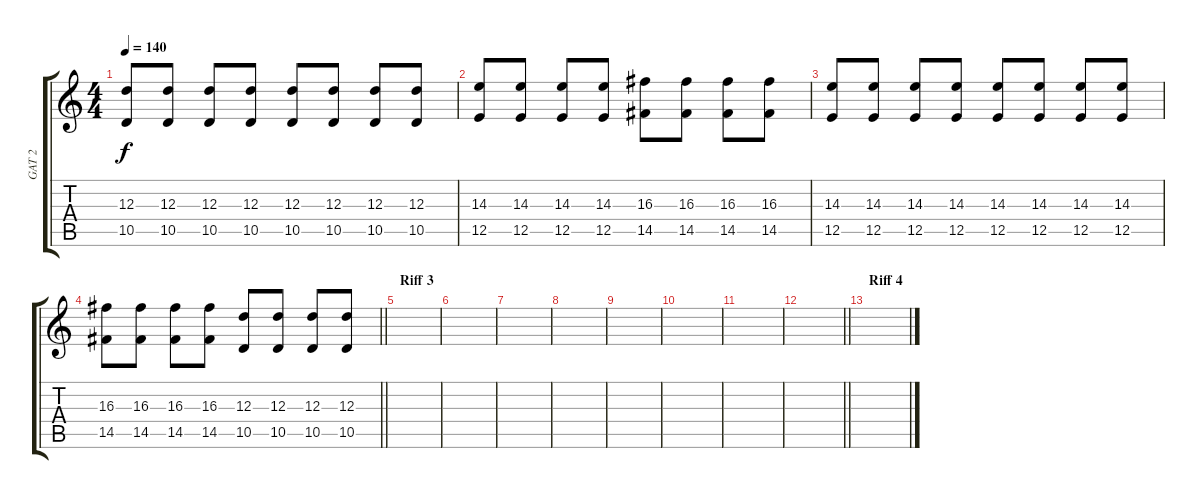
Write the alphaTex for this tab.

\track ("GAT 2" "GAT 2") {instrument distortionguitar}
\staff {score tabs}
\tuning (B3 Gb3 D3 A2 E2 B1) {hide}
\ts (4 4)
\tempo 140
\clef g2
\ks c
(12.3 10.5).8{dy f} (12.3 10.5).8 (12.3 10.5).8 (12.3 10.5).8 (12.3 10.5).8 (12.3 10.5).8 (12.3 10.5).8 (12.3 10.5).8 |
(14.3 12.5).8 (14.3 12.5).8 (14.3 12.5).8 (14.3 12.5).8 (16.3 14.5).8 (16.3 14.5).8 (16.3 14.5).8 (16.3 14.5).8 |
(14.3 12.5).8 (14.3 12.5).8 (14.3 12.5).8 (14.3 12.5).8 (14.3 12.5).8 (14.3 12.5).8 (14.3 12.5).8 (14.3 12.5).8 |
\barLineRight lightlight
(16.3 14.5).8 (16.3 14.5).8 (16.3 14.5).8 (16.3 14.5).8 (12.3 10.5).8 (12.3 10.5).8 (12.3 10.5).8 (12.3 10.5).8 |
\section ("" "Riff 3")
|
|
|
|
|
|
|
\barLineRight lightlight
|
\section ("" "Riff 4")
